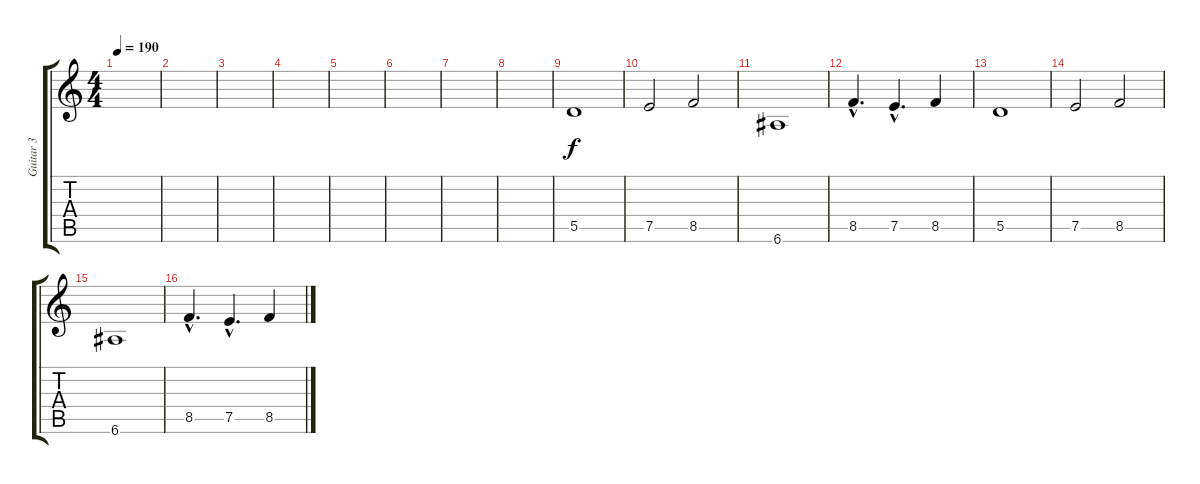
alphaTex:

\track ("Guitar 3" "Guitar 3") {instrument overdrivenguitar}
\staff {score tabs}
\tuning (E4 B3 G3 D3 A2 E2) {hide}
\ts (4 4)
\tempo 190
\clef g2
\ks c
|
|
|
|
|
|
|
|
5.5.1 |
7.5.2 8.5.2 |
6.6.1 |
8.5{hac}.4{d} 7.5{hac}.4{d} 8.5.4 |
5.5.1 |
7.5.2 8.5.2 |
6.6.1 |
8.5{hac}.4{d} 7.5{hac}.4{d} 8.5.4
